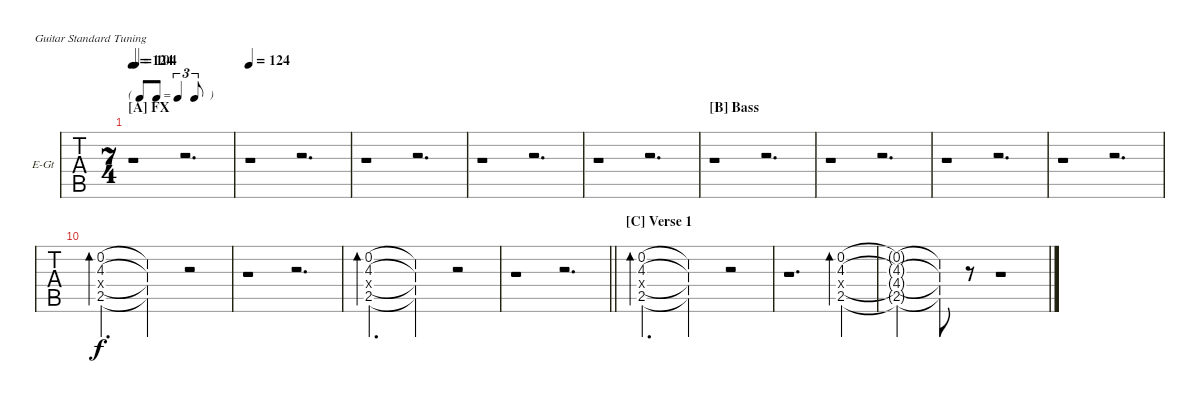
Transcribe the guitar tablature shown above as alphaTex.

\bracketExtendMode nobrackets
\firstSystemTrackNameOrientation horizontal
\otherSystemsTrackNameOrientation horizontal
\defaultBarNumberDisplay FirstOfSystem
\track ("Tremelo" "E-Gt") {instrument electricguitarclean}
\staff {tabs}
\tuning (E4 B3 G3 D3 A2 E2)
\ts (7 4)
\beaming (8 6 4 4)
\tf triplet8th
\section ("A" "FX")
\tempo 124
\tempo (104 0.03375)
\clef g2
\ks d
r.1{dy f instrument electricguitarclean} r.2{d} |
\tempo 124
r.1 r.2{d} |
r.1 r.2{d} |
r.1 r.2{d} |
r.1 r.2{d} |
\section ("B" "Bass")
r.1 r.2{d} |
r.1 r.2{d} |
r.1 r.2{d} |
r.1 r.2{d} |
(4.3{ac} 0.2{ac} 4.4{ac x} 2.5{ac}).2{d bd 234} (4.3{t} 0.2{t} 4.4{x t} 2.5{t}).2 r.2 |
r.1 r.2{d} |
(4.3{ac} 0.2{ac} 4.4{ac x} 2.5{ac}).2{d bd 234} (4.3{t} 0.2{t} 4.4{x t} 2.5{t}).2 r.2 |
\barLineRight lightlight
r.1 r.2{d} |
\section ("C" "Verse 1")
(4.3{ac} 0.2{ac} 4.4{ac x} 2.5{ac}).2{d bd 234} (4.3{t} 0.2{t} 4.4{x t} 2.5{t}).2 r.2 |
r.1{d} (4.3{ac} 0.2{ac} 4.4{ac x} 2.5{ac}).4{bd 240} |
(4.3{t} 0.2{t} 4.4{x t} 2.5{t}).2 (4.3{t} 0.2{t} 4.4{x t} 2.5{t}).8 r.8 r.1
